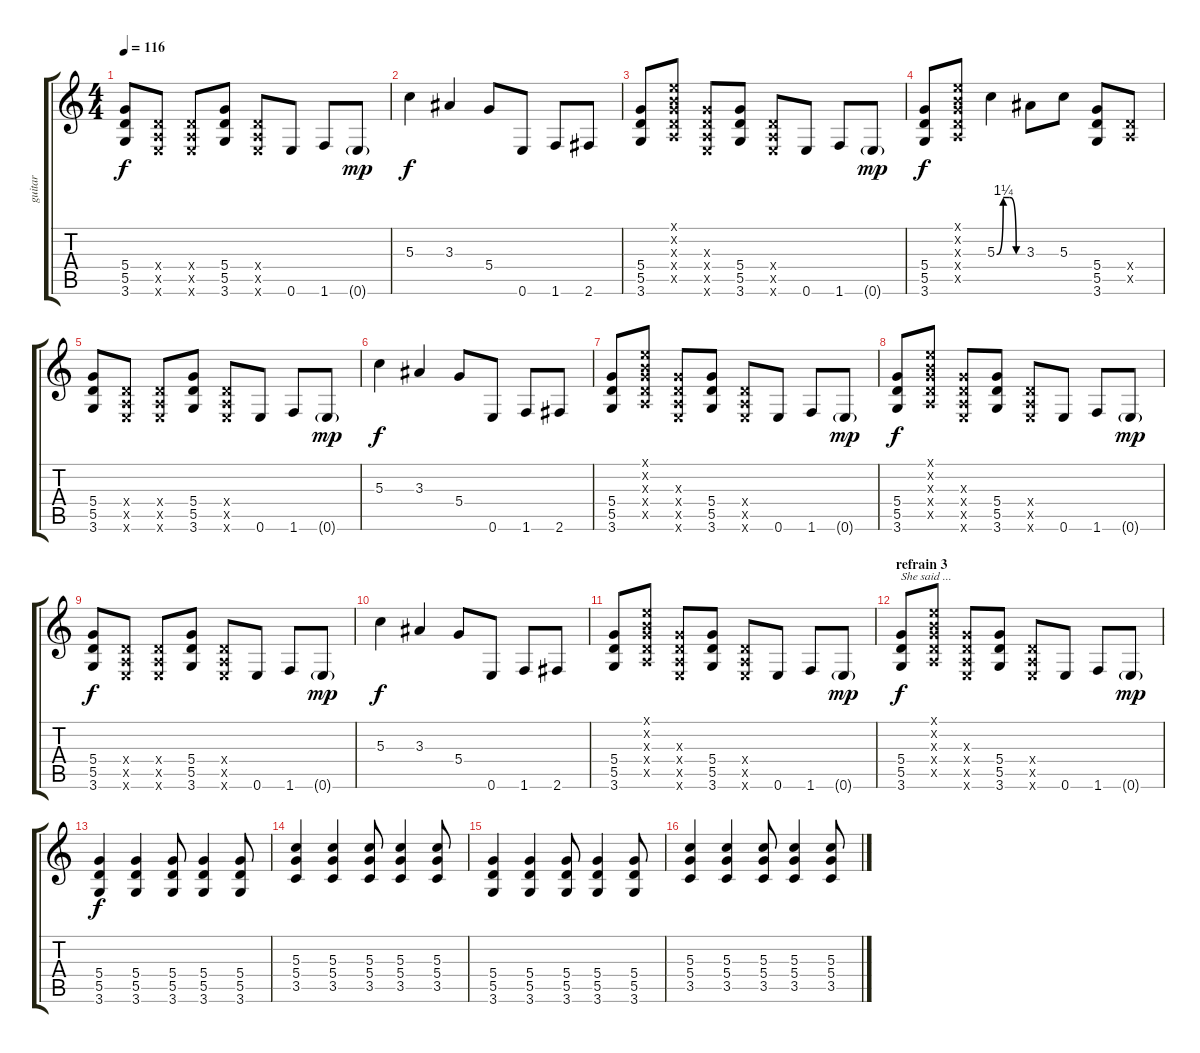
\track ("guitar" "guitar") {instrument distortionguitar}
\staff {score tabs}
\tuning (E4 B3 G3 D3 A2 E2) {hide}
\ts (4 4)
\tempo 116
\clef g2
\ks c
(5.4 5.5 3.6).8{dy f} (0.4{x} 0.5{x} 0.6{x}).8 (0.4{x} 0.5{x} 0.6{x}).8 (5.4 5.5 3.6).8 (0.4{x} 0.5{x} 0.6{x}).8 0.6.8 1.6.8 0.6{g}.8{dy mp} |
5.3.4{dy f} 3.3.4 5.4.8 0.6.8 1.6.8 2.6.8 |
(5.4 5.5 3.6).8 (0.1{x} 0.2{x} 0.3{x} 0.4{x} 0.5{x}).8 (0.3{x} 0.4{x} 0.5{x} 0.6{x}).8 (5.4 5.5 3.6).8 (0.4{x} 0.5{x} 0.6{x}).8 0.6.8 1.6.8 0.6{g}.8{dy mp} |
(5.4 5.5 3.6).8{dy f} (0.1{x} 0.2{x} 0.3{x} 0.4{x} 0.5{x}).8 5.3{be (custom 0 0 15 5 30 5 45 0 60 0)}.4 3.3.8 5.3.8 (5.4 5.5 3.6).8 (0.4{x} 0.5{x}).8 |
(5.4 5.5 3.6).8 (0.4{x} 0.5{x} 0.6{x}).8 (0.4{x} 0.5{x} 0.6{x}).8 (5.4 5.5 3.6).8 (0.4{x} 0.5{x} 0.6{x}).8 0.6.8 1.6.8 0.6{g}.8{dy mp} |
5.3.4{dy f} 3.3.4 5.4.8 0.6.8 1.6.8 2.6.8 |
(5.4 5.5 3.6).8 (0.1{x} 0.2{x} 0.3{x} 0.4{x} 0.5{x}).8 (0.3{x} 0.4{x} 0.5{x} 0.6{x}).8 (5.4 5.5 3.6).8 (0.4{x} 0.5{x} 0.6{x}).8 0.6.8 1.6.8 0.6{g}.8{dy mp} |
(5.4 5.5 3.6).8{dy f} (0.1{x} 0.2{x} 0.3{x} 0.4{x} 0.5{x}).8 (0.3{x} 0.4{x} 0.5{x} 0.6{x}).8 (5.4 5.5 3.6).8 (0.4{x} 0.5{x} 0.6{x}).8 0.6.8 1.6.8 0.6{g}.8{dy mp} |
(5.4 5.5 3.6).8{dy f} (0.4{x} 0.5{x} 0.6{x}).8 (0.4{x} 0.5{x} 0.6{x}).8 (5.4 5.5 3.6).8 (0.4{x} 0.5{x} 0.6{x}).8 0.6.8 1.6.8 0.6{g}.8{dy mp} |
5.3.4{dy f} 3.3.4 5.4.8 0.6.8 1.6.8 2.6.8 |
(5.4 5.5 3.6).8 (0.1{x} 0.2{x} 0.3{x} 0.4{x} 0.5{x}).8 (0.3{x} 0.4{x} 0.5{x} 0.6{x}).8 (5.4 5.5 3.6).8 (0.4{x} 0.5{x} 0.6{x}).8 0.6.8 1.6.8 0.6{g}.8{dy mp} |
\section ("" "refrain 3")
(5.4 5.5 3.6).8{txt "She said ..." dy f} (0.1{x} 0.2{x} 0.3{x} 0.4{x} 0.5{x}).8 (0.3{x} 0.4{x} 0.5{x} 0.6{x}).8 (5.4 5.5 3.6).8 (0.4{x} 0.5{x} 0.6{x}).8 0.6.8 1.6.8 0.6{g}.8{dy mp} |
(5.4 5.5 3.6).4{dy f} (5.4 5.5 3.6).4 (5.4 5.5 3.6).8 (5.4 5.5 3.6).4 (5.4 5.5 3.6).8 |
(5.3 5.4 3.5).4 (5.3 5.4 3.5).4 (5.3 5.4 3.5).8 (5.3 5.4 3.5).4 (5.3 5.4 3.5).8 |
(5.4 5.5 3.6).4 (5.4 5.5 3.6).4 (5.4 5.5 3.6).8 (5.4 5.5 3.6).4 (5.4 5.5 3.6).8 |
(5.3 5.4 3.5).4 (5.3 5.4 3.5).4 (5.3 5.4 3.5).8 (5.3 5.4 3.5).4 (5.3 5.4 3.5).8
